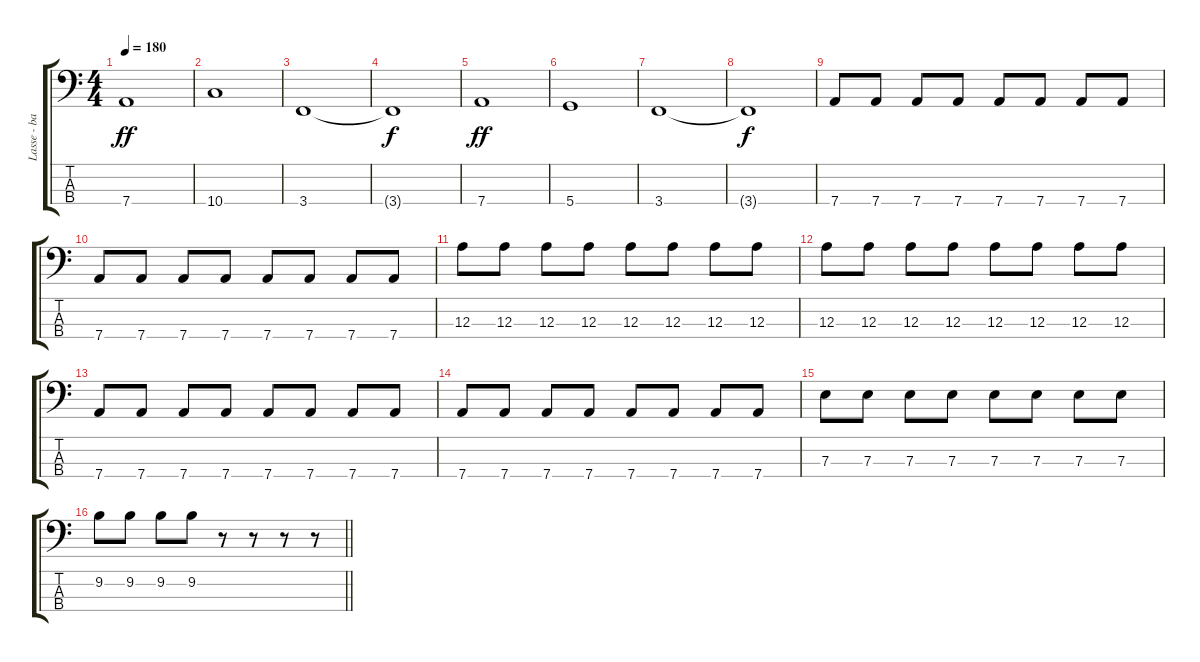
\track ("Lasse - bass" "Lasse - ba") {instrument electricbassfinger}
\staff {score tabs}
\tuning (G2 D2 A1 D1) {hide}
\ts (4 4)
\tempo 180
\clef f4
\ks c
7.4.1{dy ff} |
10.4.1 |
3.4.1 |
3.4{t}.1{dy f} |
7.4.1{dy ff} |
5.4.1 |
3.4.1 |
3.4{t}.1{dy f} |
7.4.8 7.4.8 7.4.8 7.4.8 7.4.8 7.4.8 7.4.8 7.4.8 |
7.4.8 7.4.8 7.4.8 7.4.8 7.4.8 7.4.8 7.4.8 7.4.8 |
12.3.8 12.3.8 12.3.8 12.3.8 12.3.8 12.3.8 12.3.8 12.3.8 |
12.3.8 12.3.8 12.3.8 12.3.8 12.3.8 12.3.8 12.3.8 12.3.8 |
7.4.8 7.4.8 7.4.8 7.4.8 7.4.8 7.4.8 7.4.8 7.4.8 |
7.4.8 7.4.8 7.4.8 7.4.8 7.4.8 7.4.8 7.4.8 7.4.8 |
7.3.8 7.3.8 7.3.8 7.3.8 7.3.8 7.3.8 7.3.8 7.3.8 |
\barLineRight lightlight
9.2.8 9.2.8 9.2.8 9.2.8 r.8 r.8 r.8 r.8
